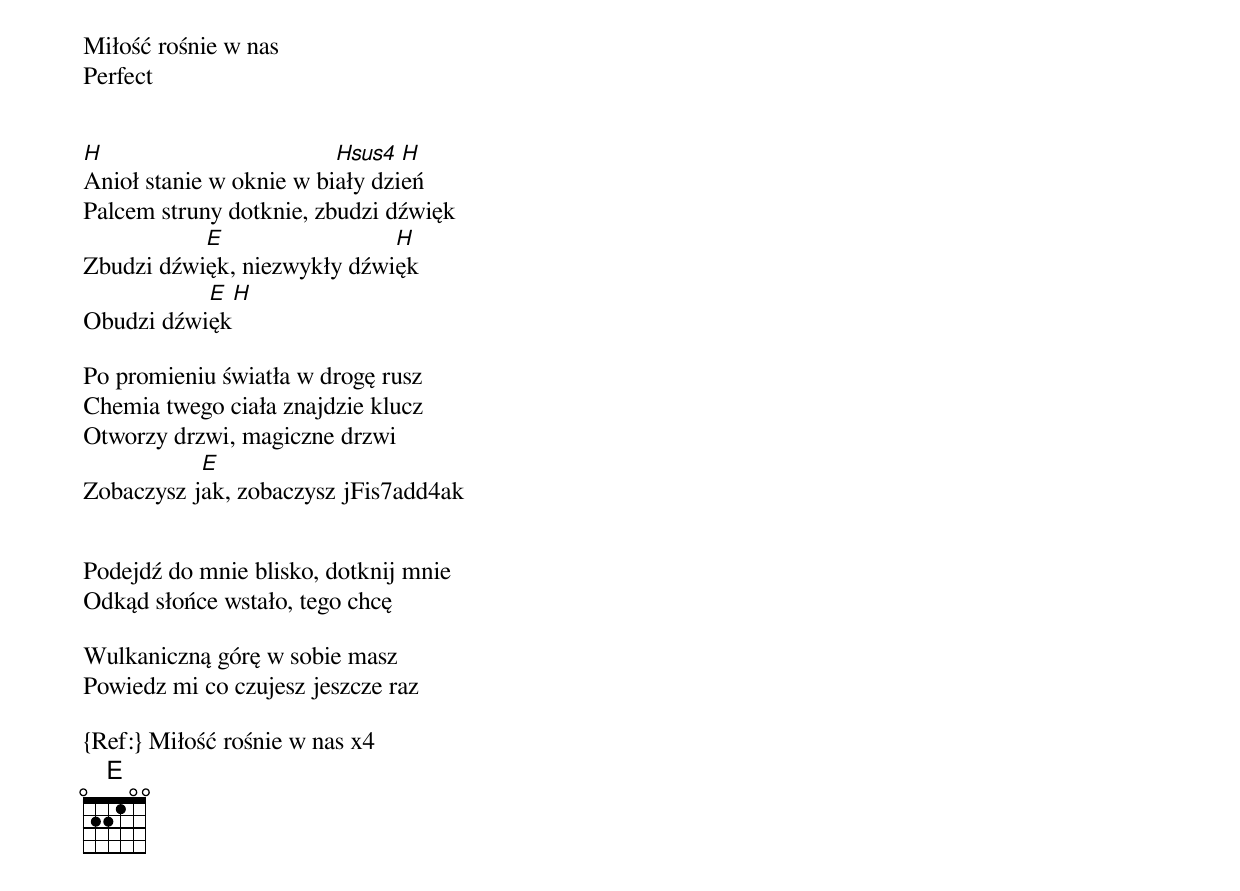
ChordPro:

Miłość rośnie w nas
Perfect


[H]Anioł stanie w oknie w bi[Hsus4]ały dzi[H]eń
Palcem struny dotknie, zbudzi dźwięk
Zbudzi dźwi[E]ęk, niezwykły dźwi[H]ęk
Obudzi dźwi[E]ęk[H]

Po promieniu światła w drogę rusz
Chemia twego ciała znajdzie klucz
Otworzy drzwi, magiczne drzwi
Zobaczysz j[E]ak, zobaczysz jFis7add4ak

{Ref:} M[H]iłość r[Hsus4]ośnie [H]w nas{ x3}

Podejdź do mnie blisko, dotknij mnie
Odkąd słońce wstało, tego chcę

Wulkaniczną górę w sobie masz
Powiedz mi co czujesz jeszcze raz

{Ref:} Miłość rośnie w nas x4
